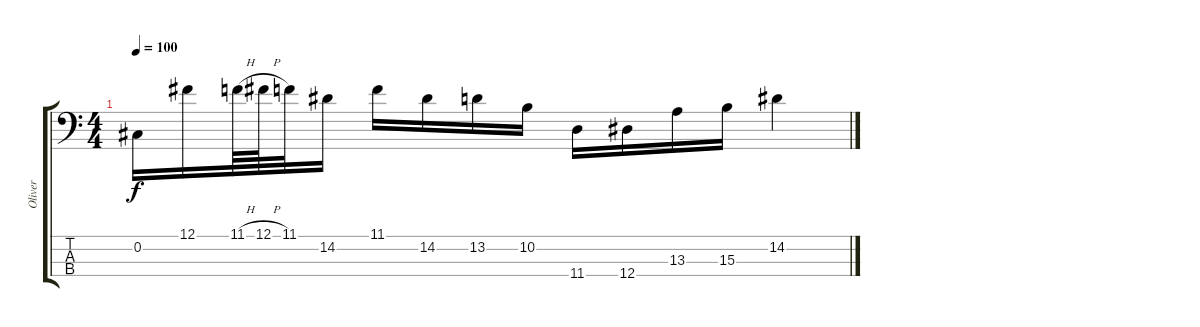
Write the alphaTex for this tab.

\track ("Oliver" "Oliver") {instrument electricbasspick}
\staff {score tabs}
\tuning (Gb2 Db2 Ab1 Eb1) {hide}
\ts (4 4)
\tempo 100
\clef f4
\ks c
0.2.16{dy f} 12.1.16 11.1{h}.64 12.1{h}.64 11.1.32 14.2.16 11.1.16 14.2.16 13.2.16 10.2.16 11.4.16 12.4.16 13.3.16 15.3.16 14.2.4
